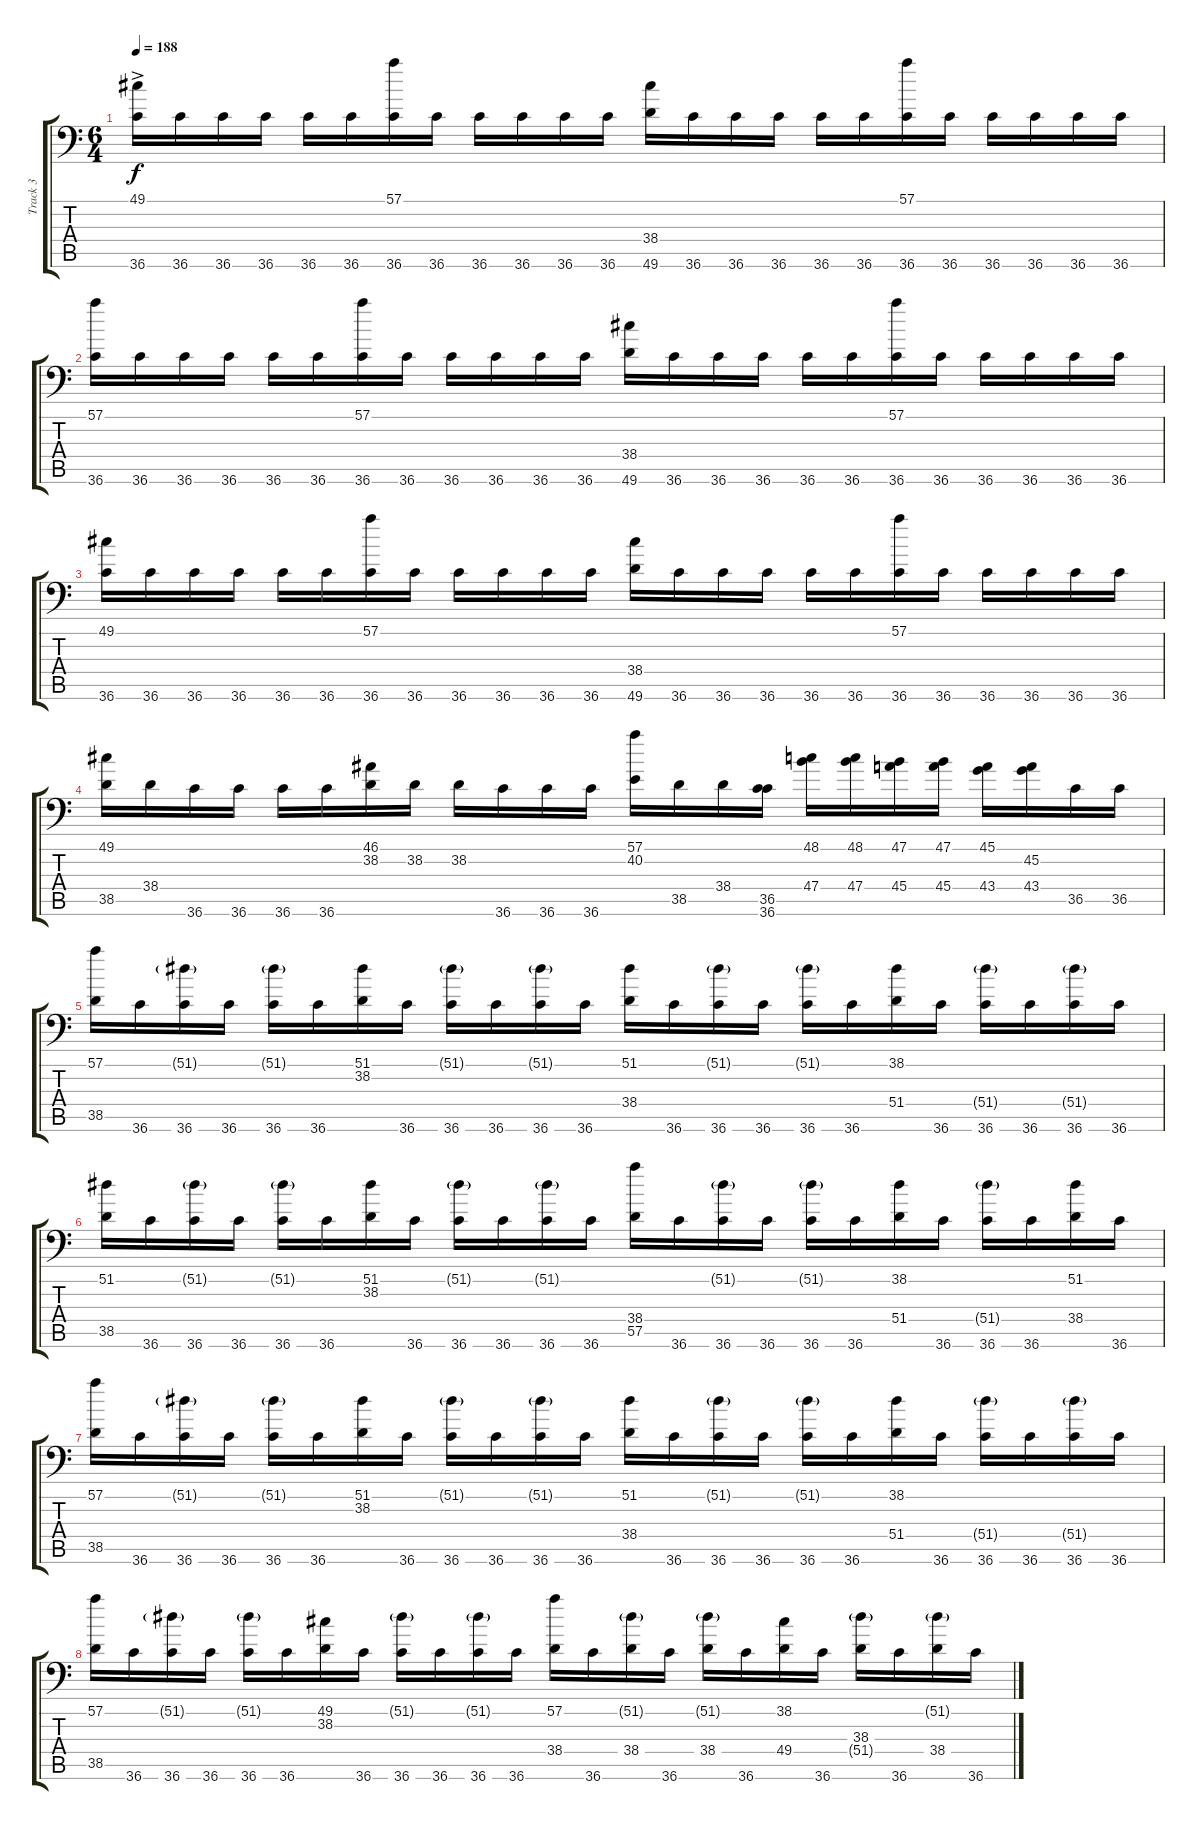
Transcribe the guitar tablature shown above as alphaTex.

\track ("Track 3" "Track 3") {instrument acousticgrandpiano}
\staff {score tabs}
\tuning (C-1 C-1 C-1 C-1 C-1 C-1) {hide}
\ts (6 4)
\tempo 188
\clef f4
\ks c
(49.1{ac} 36.6).16{dy f} 36.6.16 36.6.16 36.6.16 36.6.16 36.6.16 (57.1 36.6).16 36.6.16 36.6.16 36.6.16 36.6.16 36.6.16 (38.4 49.6).16 36.6.16 36.6.16 36.6.16 36.6.16 36.6.16 (57.1 36.6).16 36.6.16 36.6.16 36.6.16 36.6.16 36.6.16 |
(57.1 36.6).16 36.6.16 36.6.16 36.6.16 36.6.16 36.6.16 (57.1 36.6).16 36.6.16 36.6.16 36.6.16 36.6.16 36.6.16 (38.4 49.6).16 36.6.16 36.6.16 36.6.16 36.6.16 36.6.16 (57.1 36.6).16 36.6.16 36.6.16 36.6.16 36.6.16 36.6.16 |
(49.1 36.6).16 36.6.16 36.6.16 36.6.16 36.6.16 36.6.16 (57.1 36.6).16 36.6.16 36.6.16 36.6.16 36.6.16 36.6.16 (38.4 49.6).16 36.6.16 36.6.16 36.6.16 36.6.16 36.6.16 (57.1 36.6).16 36.6.16 36.6.16 36.6.16 36.6.16 36.6.16 |
(49.1 38.5).16 38.4.16 36.6.16 36.6.16 36.6.16 36.6.16 (46.1 38.2).16 38.2.16 38.2.16 36.6.16 36.6.16 36.6.16 (57.1 40.2).16 38.5.16 38.4.16 (36.5 36.6).16 (48.1 47.4).16 (48.1 47.4).16 (47.1 45.4).16 (47.1 45.4).16 (45.1 43.4).16 (45.2 43.4).16 36.5.16 36.5.16 |
(57.1 38.5).16 36.6.16 (51.1{g} 36.6).16 36.6.16 (51.1{g} 36.6).16 36.6.16 (51.1 38.2).16 36.6.16 (51.1{g} 36.6).16 36.6.16 (51.1{g} 36.6).16 36.6.16 (51.1 38.4).16 36.6.16 (51.1{g} 36.6).16 36.6.16 (51.1{g} 36.6).16 36.6.16 (38.1 51.4).16 36.6.16 (51.4{g} 36.6).16 36.6.16 (51.4{g} 36.6).16 36.6.16 |
(51.1 38.5).16 36.6.16 (51.1{g} 36.6).16 36.6.16 (51.1{g} 36.6).16 36.6.16 (51.1 38.2).16 36.6.16 (51.1{g} 36.6).16 36.6.16 (51.1{g} 36.6).16 36.6.16 (38.4 57.5).16 36.6.16 (51.1{g} 36.6).16 36.6.16 (51.1{g} 36.6).16 36.6.16 (38.1 51.4).16 36.6.16 (51.4{g} 36.6).16 36.6.16 (51.1 38.4).16 36.6.16 |
(57.1 38.5).16 36.6.16 (51.1{g} 36.6).16 36.6.16 (51.1{g} 36.6).16 36.6.16 (51.1 38.2).16 36.6.16 (51.1{g} 36.6).16 36.6.16 (51.1{g} 36.6).16 36.6.16 (51.1 38.4).16 36.6.16 (51.1{g} 36.6).16 36.6.16 (51.1{g} 36.6).16 36.6.16 (38.1 51.4).16 36.6.16 (51.4{g} 36.6).16 36.6.16 (51.4{g} 36.6).16 36.6.16 |
(57.1 38.5).16 36.6.16 (51.1{g} 36.6).16 36.6.16 (51.1{g} 36.6).16 36.6.16 (49.1 38.2).16 36.6.16 (51.1{g} 36.6).16 36.6.16 (51.1{g} 36.6).16 36.6.16 (57.1 38.4).16 36.6.16 (51.1{g} 38.4).16 36.6.16 (51.1{g} 38.4).16 36.6.16 (38.1 49.4).16 36.6.16 (38.3 51.4{g}).16 36.6.16 (51.1{g} 38.4).16 36.6.16
